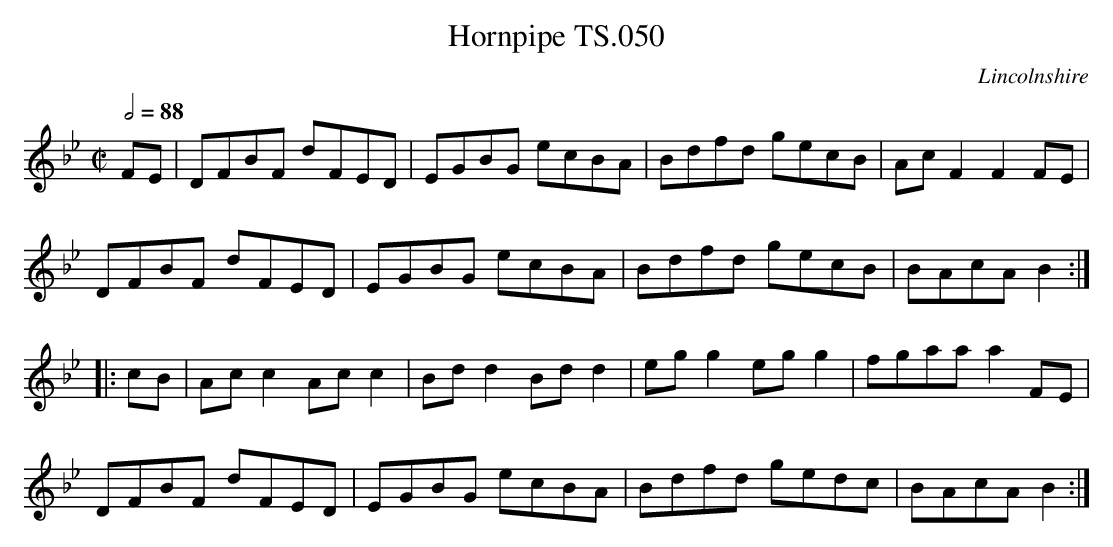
X:1
T:Hornpipe TS.050
L:1/8
M:C|
O:Lincolnshire
Q:1/2=88
K:Bb
FE|DFBF dFED|EGBG ecBA|Bdfd gecB|AcF2F2FE|!
DFBF dFED|EGBG ecBA|Bdfd gecB|BAcAB2:|!
|:cB|Acc2Acc2|Bdd2Bdd2|egg2egg2|fgaaa2FE|!
DFBF dFED|EGBG ecBA|Bdfd gedc|BAcA B2:|]
